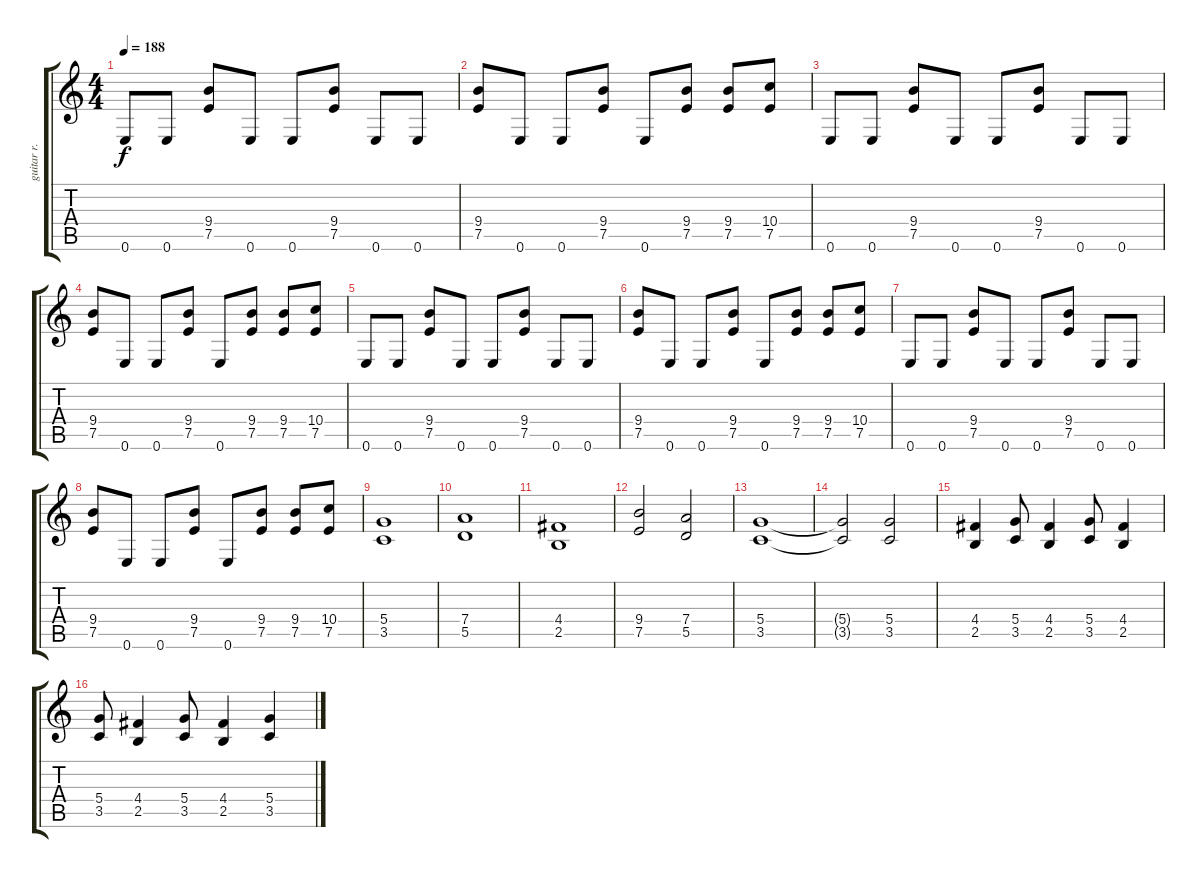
\track ("guitar r." "guitar r.") {instrument distortionguitar}
\staff {score tabs}
\tuning (E4 B3 G3 D3 A2 E2) {hide}
\ts (4 4)
\tempo 188
\clef g2
\ks c
0.6.8{dy f} 0.6.8 (9.4 7.5).8 0.6.8 0.6.8 (9.4 7.5).8 0.6.8 0.6.8 |
(9.4 7.5).8 0.6.8 0.6.8 (9.4 7.5).8 0.6.8 (9.4 7.5).8 (9.4 7.5).8 (10.4 7.5).8 |
0.6.8 0.6.8 (9.4 7.5).8 0.6.8 0.6.8 (9.4 7.5).8 0.6.8 0.6.8 |
(9.4 7.5).8 0.6.8 0.6.8 (9.4 7.5).8 0.6.8 (9.4 7.5).8 (9.4 7.5).8 (10.4 7.5).8 |
0.6.8 0.6.8 (9.4 7.5).8 0.6.8 0.6.8 (9.4 7.5).8 0.6.8 0.6.8 |
(9.4 7.5).8 0.6.8 0.6.8 (9.4 7.5).8 0.6.8 (9.4 7.5).8 (9.4 7.5).8 (10.4 7.5).8 |
0.6.8 0.6.8 (9.4 7.5).8 0.6.8 0.6.8 (9.4 7.5).8 0.6.8 0.6.8 |
(9.4 7.5).8 0.6.8 0.6.8 (9.4 7.5).8 0.6.8 (9.4 7.5).8 (9.4 7.5).8 (10.4 7.5).8 |
(5.4 3.5).1 |
(7.4 5.5).1 |
(4.4 2.5).1 |
(9.4 7.5).2 (7.4 5.5).2 |
(5.4 3.5).1 |
(5.4{t} 3.5{t}).2 (5.4 3.5).2 |
(4.4 2.5).4 (5.4 3.5).8 (4.4 2.5).4 (5.4 3.5).8 (4.4 2.5).4 |
(5.4 3.5).8 (4.4 2.5).4 (5.4 3.5).8 (4.4 2.5).4 (5.4 3.5).4
